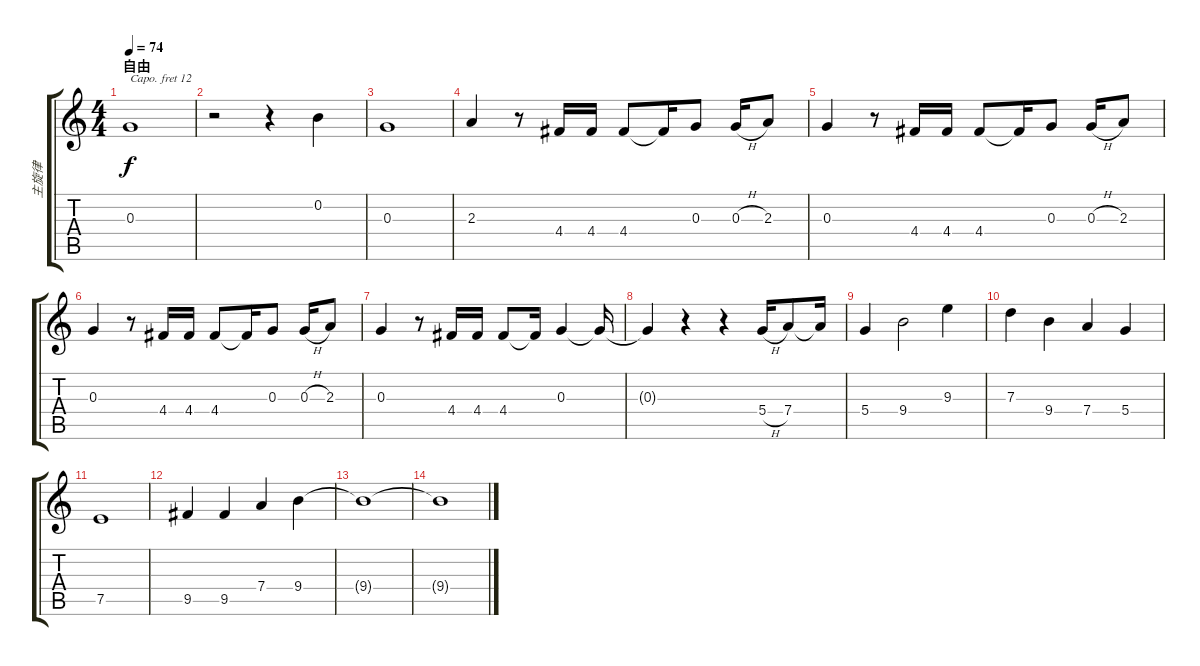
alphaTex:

\track ("主旋律" "主旋律") {instrument panflute}
\staff {score tabs}
\capo 12
\tuning (E4 B3 G3 D3 A2 E2) {hide}
\ts (4 4)
\section ("" "自由")
\tempo 74
\clef g2
\ks c
0.3.1{dy f} |
r.2 r.4 0.2.4 |
0.3.1 |
2.3.4 r.8 4.4.16 4.4.16 4.4.8 4.4{t}.16{txt ""} 0.3.8 0.3{h}.16 2.3.8 |
0.3.4 r.8 4.4.16 4.4.16 4.4.8 4.4{t}.16 0.3.8 0.3{h}.16 2.3.8 |
0.3.4 r.8 4.4.16 4.4.16 4.4.8 4.4{t}.16 0.3.8 0.3{h}.16 2.3.8 |
0.3.4 r.8 4.4.16 4.4.16 4.4.8 4.4{t}.16 0.3.4 0.3{t}.16 |
0.3{t}.4 r.4 r.4 5.4{h}.16 7.4.8 7.4{t}.16 |
5.4.4 9.4.2 9.3.4 |
7.3.4 9.4.4 7.4.4 5.4.4 |
7.5.1 |
9.5.4 9.5.4 7.4.4 9.4.4 |
9.4{t}.1 |
9.4{t}.1
